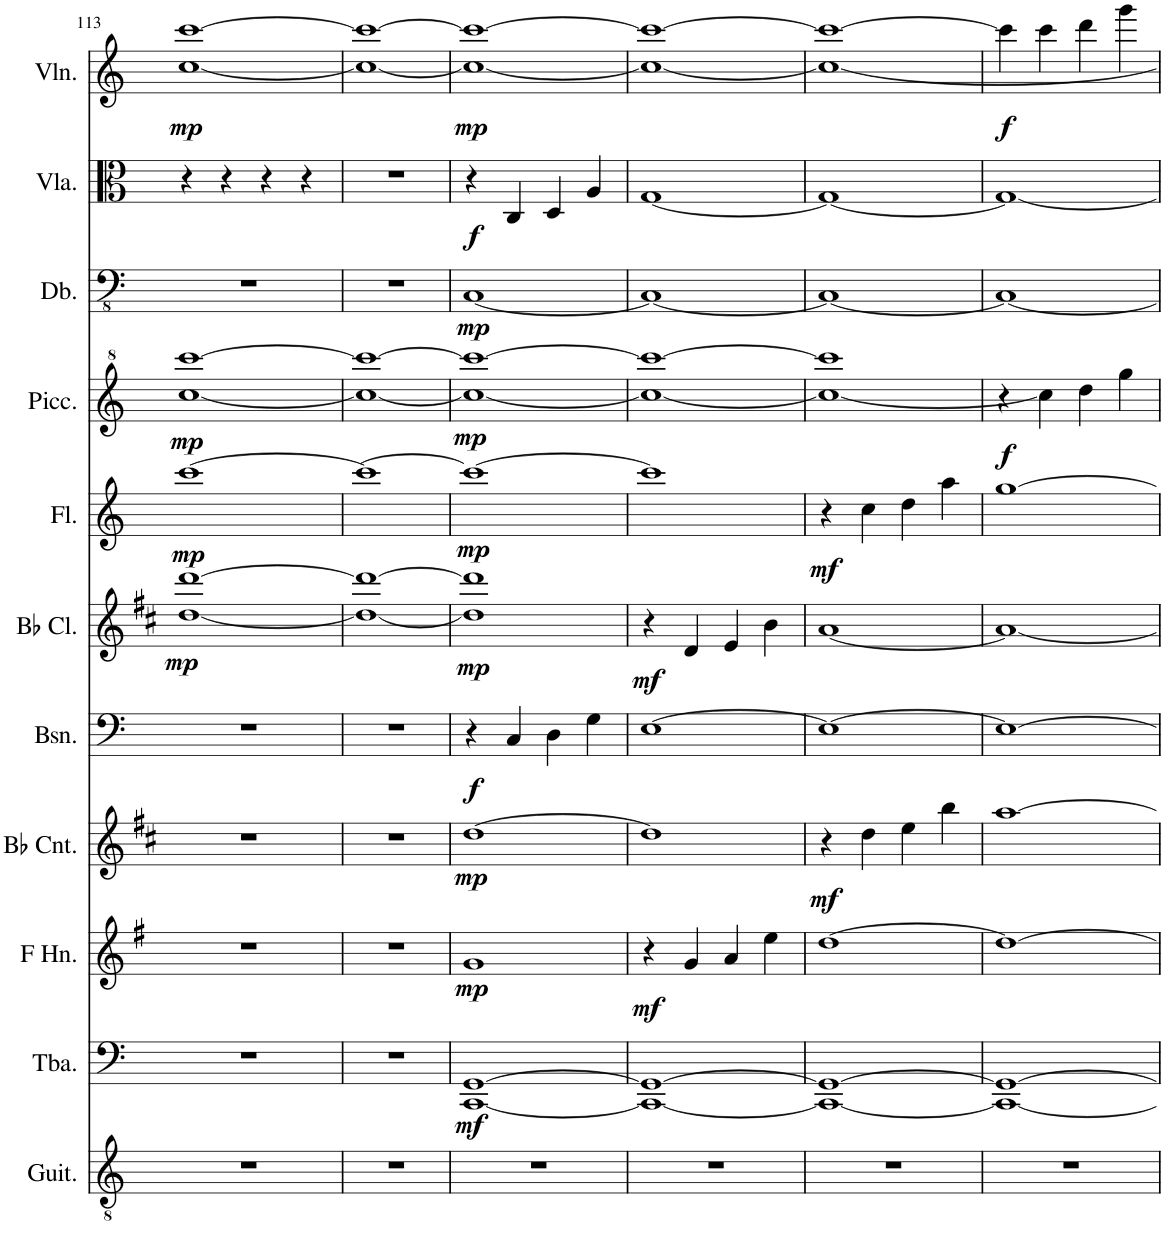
**kern	**kern	**dynam	**kern	**dynam	**kern	**dynam	**kern	**dynam	**kern	**dynam	**kern	**dynam	**kern	**dynam	**kern	**dynam	**kern	**dynam	**kern	**dynam
*part11	*part10	*part10	*part9	*part9	*part8	*part8	*part7	*part7	*part6	*part6	*part5	*part5	*part4	*part4	*part3	*part3	*part2	*part2	*part1	*part1
*staff11	*staff10	*staff10	*staff9	*staff9	*staff8	*staff8	*staff7	*staff7	*staff6	*staff6	*staff5	*staff5	*staff4	*staff4	*staff3	*staff3	*staff2	*staff2	*staff1	*staff1
*I"Acoustic Guitar	*I"Tuba	*	*I"Horn in F	*	*I"Bb Cornet	*	*I"Bassoon	*	*I"Bb Clarinet	*	*I"Flute	*	*I"Piccolo	*	*I"Double Bass	*	*I"Viola	*	*I"Violin	*
*I'Guit.	*I'Tba.	*	*	*	*I'Bb Cnt.	*	*I'Bsn.	*	*I'Bb Cl.	*	*I'Fl.	*	*I'Picc.	*	*I'Db.	*	*I'Vla.	*	*I'Vln.	*
!!LO:PB:g=z
*clefGv2	*clefF4	*	*clefG2	*	*clefG2	*	*clefF4	*	*clefG2	*	*clefG2	*	*clefG^2	*	*clefFv4	*	*clefC3	*	*clefG2	*
*	*	*	*Trd4c7	*	*Trd1c2	*	*	*	*Trd1c2	*	*	*	*Trd-7c-12	*	*Trd7c12	*	*	*	*	*
*k[]	*k[]	*	*k[f#]	*	*k[f#c#]	*	*k[]	*	*k[f#c#]	*	*k[]	*	*k[]	*	*k[]	*	*k[]	*	*k[]	*
*M4/4	*M4/4	*	*M4/4	*	*M4/4	*	*M4/4	*	*M4/4	*	*M4/4	*	*M4/4	*	*M4/4	*	*M4/4	*	*M4/4	*
=113	=113	=113	=113	=113	=113	=113	=113	=113	=113	=113	=113	=113	=113	=113	=113	=113	=113	=113	=113	=113
!	!	!	!	!	!	!	!	!	!	!LO:DY:b	!	!LO:DY:b	!	!LO:DY:b	!	!	!	!	!	!LO:DY:b
1r	1r	.	1r	.	1r	.	1r	.	[1dd [1ddd	mp	[1ccc	mp	[1ccc [1cccc	mp	1r	.	4r	.	[1cc [1ccc	mp
.	.	.	.	.	.	.	.	.	.	.	.	.	.	.	.	.	4r	.	.	.
.	.	.	.	.	.	.	.	.	.	.	.	.	.	.	.	.	4r	.	.	.
.	.	.	.	.	.	.	.	.	.	.	.	.	.	.	.	.	4r	.	.	.
=114	=114	=114	=114	=114	=114	=114	=114	=114	=114	=114	=114	=114	=114	=114	=114	=114	=114	=114	=114	=114
1r	1r	.	1r	.	1r	.	1r	.	1dd_ 1ddd_	.	1ccc_	.	1ccc_ 1cccc_	.	1r	.	1r	.	1cc_ 1ccc_	.
=115	=115	=115	=115	=115	=115	=115	=115	=115	=115	=115	=115	=115	=115	=115	=115	=115	=115	=115	=115	=115
!	!	!LO:DY:b	!	!LO:DY:b	!	!LO:DY:b	!	!LO:DY:b	!	!LO:DY:b	!	!LO:DY:b	!	!LO:DY:b	!	!LO:DY:b	!	!LO:DY:b	!	!LO:DY:b
1r	[1CC [1GG	mf	1g	mp	[1dd	mp	4r	f	1dd] 1ddd]	mp	1ccc_	mp	1ccc_ 1cccc_	mp	[1CC	mp	4r	f	1cc_ 1ccc_	mp
.	.	.	.	.	.	.	4C/	.	.	.	.	.	.	.	.	.	4C/	.	.	.
.	.	.	.	.	.	.	4D\	.	.	.	.	.	.	.	.	.	4D/	.	.	.
.	.	.	.	.	.	.	4G\	.	.	.	.	.	.	.	.	.	4A/	.	.	.
=116	=116	=116	=116	=116	=116	=116	=116	=116	=116	=116	=116	=116	=116	=116	=116	=116	=116	=116	=116	=116
!	!	!	!	!LO:DY:b	!	!	!	!	!	!LO:DY:b	!	!	!	!	!	!	!	!	!	!
1r	1CC_ 1GG_	.	4r	mf	1dd]	.	[1E	.	4r	mf	1ccc]	.	1ccc_ 1cccc_	.	1CC_	.	[1G	.	1cc_ 1ccc_	.
.	.	.	4g/	.	.	.	.	.	4d/	.	.	.	.	.	.	.	.	.	.	.
.	.	.	4a/	.	.	.	.	.	4e/	.	.	.	.	.	.	.	.	.	.	.
.	.	.	4ee\	.	.	.	.	.	4b\	.	.	.	.	.	.	.	.	.	.	.
=117	=117	=117	=117	=117	=117	=117	=117	=117	=117	=117	=117	=117	=117	=117	=117	=117	=117	=117	=117	=117
!	!	!	!	!	!	!LO:DY:b	!	!	!	!	!	!LO:DY:b	!	!	!	!	!	!	!	!
1r	1CC_ 1GG_	.	[1dd	.	4r	mf	1E_	.	[1a	.	4r	mf	1ccc_ 1cccc]	.	1CC_	.	1G_	.	1cc_ 1ccc_	.
.	.	.	.	.	4dd\	.	.	.	.	.	4cc\	.	.	.	.	.	.	.	.	.
.	.	.	.	.	4ee\	.	.	.	.	.	4dd\	.	.	.	.	.	.	.	.	.
.	.	.	.	.	4bb\	.	.	.	.	.	4aa\	.	.	.	.	.	.	.	.	.
=118	=118	=118	=118	=118	=118	=118	=118	=118	=118	=118	=118	=118	=118	=118	=118	=118	=118	=118	=118	=118
!	!	!	!	!	!	!	!	!	!	!	!	!	!	!LO:DY:b	!	!	!	!	!	!LO:DY:b
1r	1CC_ 1GG_	.	1dd_	.	[1aa	.	1E_	.	1a_	.	[1gg	.	4r	f	1CC_	.	1G_	.	4ccc\]	f
.	.	.	.	.	.	.	.	.	.	.	.	.	4ccc\]	.	.	.	.	.	4ccc\	.
.	.	.	.	.	.	.	.	.	.	.	.	.	4ddd\	.	.	.	.	.	4ddd\	.
.	.	.	.	.	.	.	.	.	.	.	.	.	4ggg\	.	.	.	.	.	4ggg\	.
=	=	=	=	=	=	=	=	=	=	=	=	=	=	=	=	=	=	=	=	=
*-	*-	*-	*-	*-	*-	*-	*-	*-	*-	*-	*-	*-	*-	*-	*-	*-	*-	*-	*-	*-
